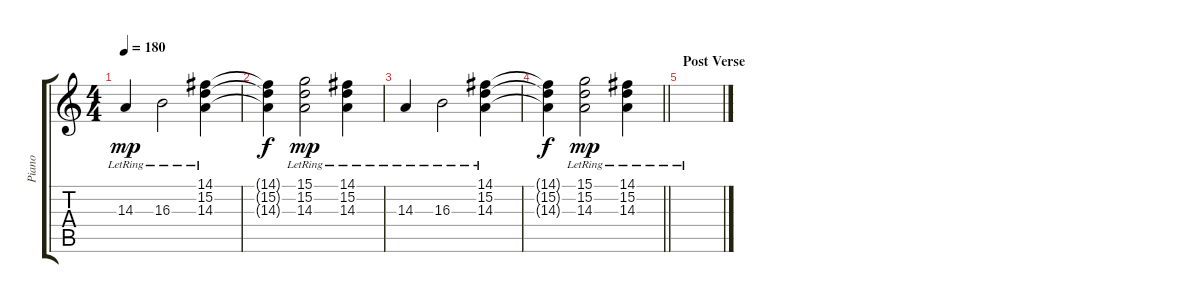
\track ("Piano" "Piano") {instrument electricpiano1}
\staff {score tabs}
\tuning (E4 B3 G3 D3 A2 E2) {hide}
\ts (4 4)
\tempo 180
\clef g2
\ks c
14.3{lr}.4{dy mp} 16.3{lr}.2 (14.1{lr} 15.2{lr} 14.3{lr}).4 |
(14.1{t} 15.2{t} 14.3{t}).4{dy f} (15.1{lr} 15.2{lr} 14.3{lr}).2{dy mp} (14.1{lr} 15.2{lr} 14.3{lr}).4 |
14.3{lr}.4 16.3{lr}.2 (14.1{lr} 15.2{lr} 14.3{lr}).4 |
\barLineRight lightlight
(14.1{t} 15.2{t} 14.3{t}).4{dy f} (15.1{lr} 15.2{lr} 14.3{lr}).2{dy mp} (14.1{lr} 15.2{lr} 14.3{lr}).4 |
\section ("" "Post Verse")
